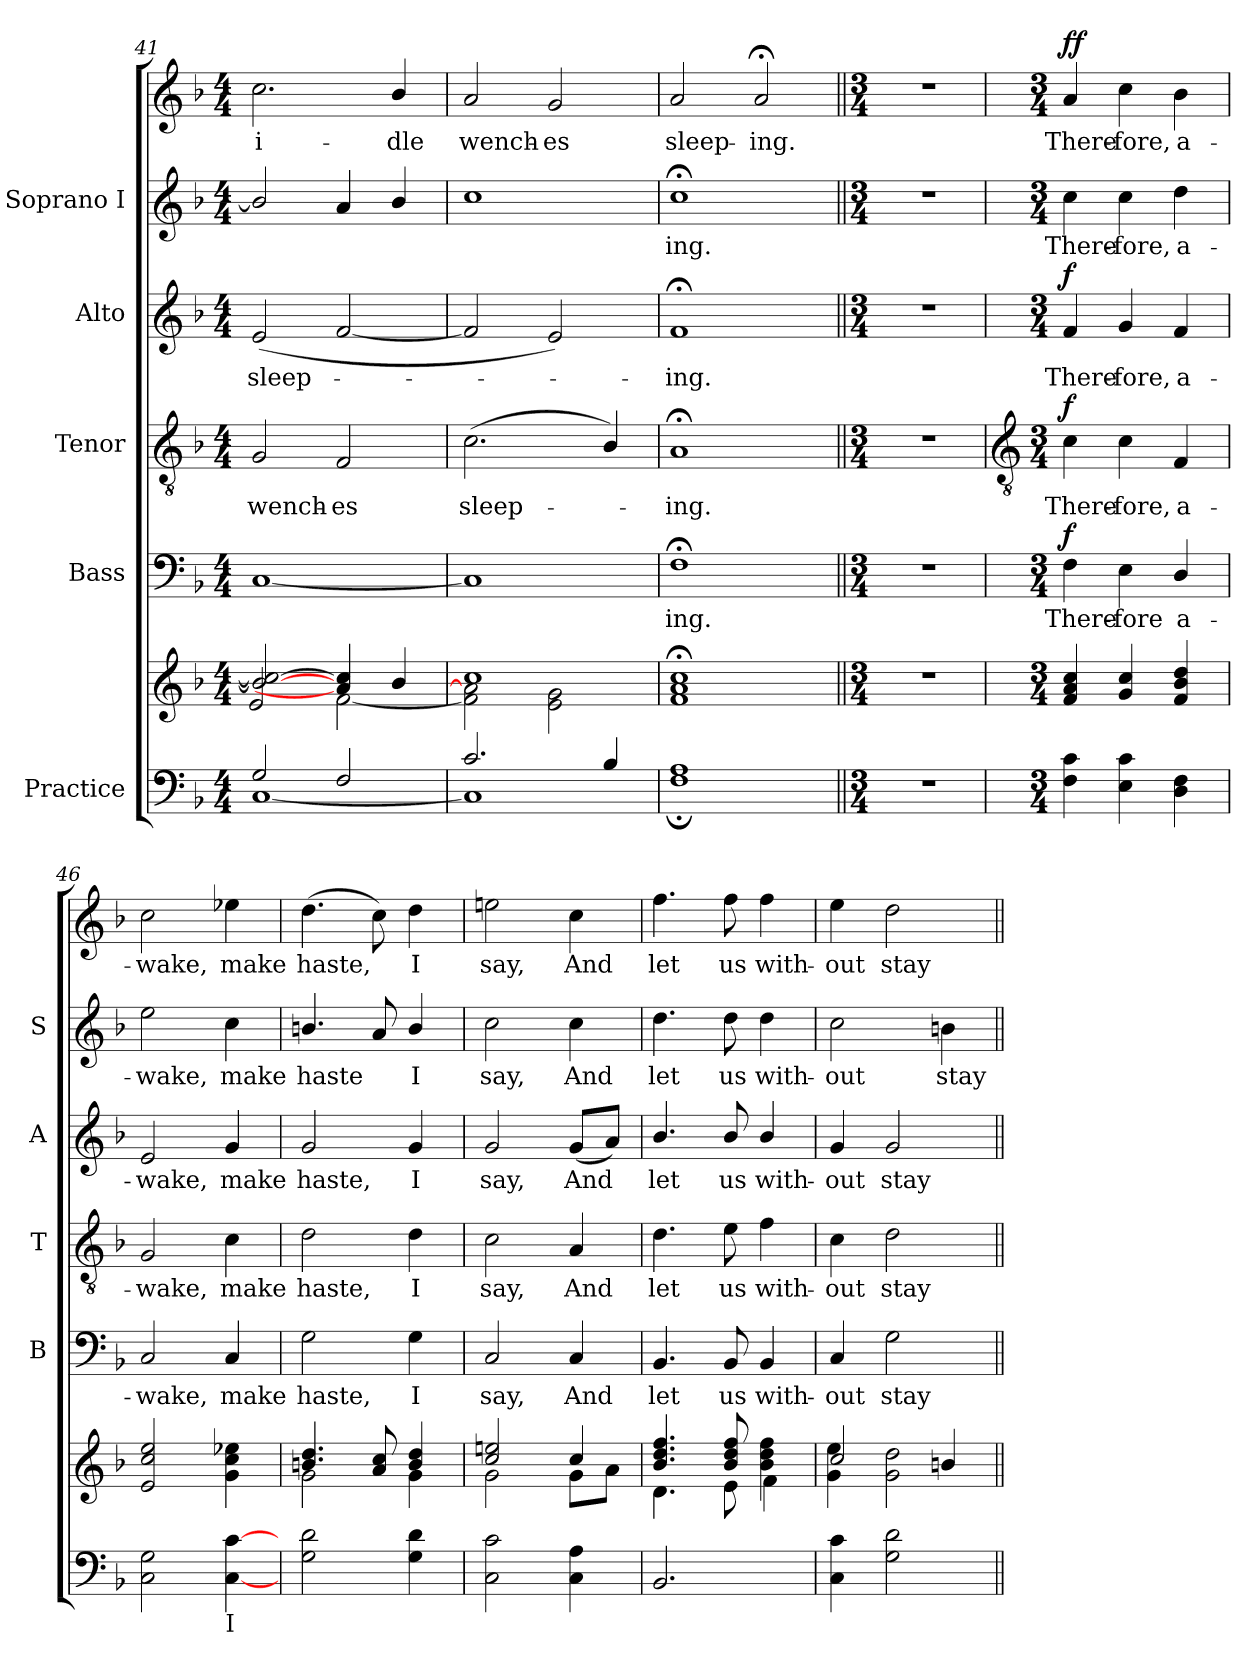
**kern	**kern	**kern	**text	**dynam	**kern	**text	**dynam	**kern	**text	**dynam	**kern	**text	**kern	**text	**dynam
*part5	*part5	*part4	*part4	*part4	*part3	*part3	*part3	*part2	*part2	*part2	*part1	*part1	*part1	*part1	*part1
*staff7	*staff6	*staff5	*staff5	*staff5	*staff4	*staff4	*staff4	*staff3	*staff3	*staff3	*staff2	*staff2	*staff1	*staff1	*staff1/2
*I"Practice	*	*I"Bass	*	*	*I"Tenor	*	*	*I"Alto	*	*	*I"Soprano I	*	*	*	*
*	*	*I'B	*	*	*I'T	*	*	*I'A	*	*	*I'S	*	*	*	*
*clefF4	*clefG2	*clefF4	*	*	*clefGv2	*	*	*clefG2	*	*	*clefG2	*	*clefG2	*	*
*k[b-]	*k[b-]	*k[b-]	*	*	*k[b-]	*	*	*k[b-]	*	*	*k[b-]	*	*k[b-]	*	*
*F:	*F:	*F:	*	*	*F:	*	*	*F:	*	*	*F:	*	*F:	*	*
*M4/4	*M4/4	*M4/4	*	*	*M4/4	*	*	*M4/4	*	*	*M4/4	*	*M4/4	*	*
=41	=41	=41	=41	=41	=41	=41	=41	=41	=41	=41	=41	=41	=41	=41	=41
*^	*^	*	*	*	*	*	*	*	*	*	*	*	*	*	*
!	!	!	!	!	!	!	!	!LO:LY:b	!	!	!LO:LY:b	!	!	!	!	!LO:LY:b	!
2G/	[1C\	2b-/_ 2cc/_	2e/	[1C	.	.	2G	wench-	.	(<2e	sleep-	.	2b-/]	.	2.cc	i-	.
!	!	!	!	!	!	!	!	!LO:LY:b	!	!	!	!	!	!	!	!	!
2F/	.	4a/] 4cc/]	[2f\	.	.	.	2F	-es	.	[2f	.	.	4a	.	.	.	.
!	!	!	!	!	!	!	!	!	!	!	!	!	!	!	!	!LO:LY:b	!
.	.	4b-/	.	.	.	.	.	.	.	.	.	.	4b-/	.	4b-/	-dle	.
=42	=42	=42	=42	=42	=42	=42	=42	=42	=42	=42	=42	=42	=42	=42	=42	=42	=42
!	!	!	!	!	!	!	!	!LO:LY:b	!	!	!	!	!	!	!	!LO:LY:b	!
2.c/	1C\]	1cc/	2f\] 2a\]	1C]	.	.	(<2.c	sleep-	.	2f]	.	.	1cc	.	2a	wench-	.
!	!	!	!	!	!	!	!	!	!	!	!	!	!	!	!	!LO:LY:b	!
.	.	.	2e\ 2g\	.	.	.	.	.	.	2e)	.	.	.	.	2g	-es	.
4B-/	.	.	.	.	.	.	4B-/)	.	.	.	.	.	.	.	.	.	.
=43	=43	=43	=43	=43	=43	=43	=43	=43	=43	=43	=43	=43	=43	=43	=43	=43	=43
!	!	!	!	!	!LO:LY:b	!	!	!LO:LY:b	!	!	!LO:LY:b	!	!	!LO:LY:b	!	!LO:LY:b	!
1A/	1F;\	1f/;< 1cc/;<	1a\	1F;<	ing.	.	1A;<	ing.	.	1f;<	ing.	.	1cc;<	ing.	2a	sleep-	.
!	!	!	!	!	!	!	!	!	!	!	!	!	!	!	!	!LO:LY:b	!
.	.	.	.	.	.	.	.	.	.	.	.	.	.	.	2a;<	-ing.	.
*v	*v	*	*	*	*	*	*	*	*	*	*	*	*	*	*	*	*
*	*v	*v	*	*	*	*	*	*	*	*	*	*	*	*	*	*
=44||	=44||	=44||	=44||	=44||	=44||	=44||	=44||	=44||	=44||	=44||	=44||	=44||	=44||	=44||	=44||
*M3/4	*M3/4	*M3/4	*	*	*M3/4	*	*	*M3/4	*	*	*M3/4	*	*M3/4	*	*
2.r	2.r	2.r	.	.	2.r	.	.	2.r	.	.	2.r	.	2.r	.	.
!!LO:LB:g=z
=45	=45	=45	=45	=45	=45	=45	=45	=45	=45	=45	=45	=45	=45	=45	=45
*	*	*	*	*	*clefGv2	*	*	*	*	*	*	*	*	*	*
*M3/4	*M3/4	*M3/4	*	*	*M3/4	*	*	*M3/4	*	*	*M3/4	*	*M3/4	*	*
*	*^	*	*	*	*	*	*	*	*	*	*	*	*	*	*
!	!	!	!	!LO:LY:b	!LO:DY:b	!	!LO:LY:b	!LO:DY:b	!	!LO:LY:b	!LO:DY:b	!	!LO:LY:b	!	!LO:LY:b	!LO:DY:b=2
!	!	!	!	!	!	!	!	!	!	!	!	!	!	!	!	!LO:DY:n=1:b
4F\ 4c\	4f/ 4a/ 4cc/	2ryy	4F	There-	f	4c	There-	f	4f	There-	f	4cc	-There-	4a	There-	f f
!	!	!	!	!LO:LY:b	!	!	!LO:LY:b	!	!	!LO:LY:b	!	!	!LO:LY:b	!	!LO:LY:b	!
4E\ 4c\	4g/ 4cc/	.	4E	-fore	.	4c	-fore,	.	4g	-fore,	.	4cc	-fore,	4cc	-fore,	.
!	!	!	!	!LO:LY:b	!	!	!LO:LY:b	!	!	!LO:LY:b	!	!	!LO:LY:b	!	!LO:LY:b	!
4D\ 4F\	4f/ 4b-/ 4dd/	4ryy	4D/	a-	.	4F	a-	.	4f	a-	.	4dd	a-	4b-	a-	.
=46	=46	=46	=46	=46	=46	=46	=46	=46	=46	=46	=46	=46	=46	=46	=46	=46
!	!	!	!	!LO:LY:b	!	!	!LO:LY:b	!	!	!LO:LY:b	!	!	!LO:LY:b	!	!LO:LY:b	!
2C\ 2G\	2e/ 2cc/ 2ee/	2ryy	2C	-wake,	.	2G	-wake,	.	2e	-wake,	.	2ee	wake,	2cc	-wake,	.
!LO:TX:b:t=I	!	!	!	!	!	!	!	!	!	!	!	!	!	!	!	!
!	!	!	!	!LO:LY:b	!	!	!LO:LY:b	!	!	!LO:LY:b	!	!	!LO:LY:b	!	!LO:LY:b	!
[4C\ [4c\	4g\ 4cc\ 4ee-X\	4ryy	4C	make	.	4c	make	.	4g	make	.	4cc	make	4ee-X	make	.
=47	=47	=47	=47	=47	=47	=47	=47	=47	=47	=47	=47	=47	=47	=47	=47	=47
!	!	!	!	!LO:LY:b	!	!	!LO:LY:b	!	!	!LO:LY:b	!	!	!LO:LY:b	!	!LO:LY:b	!
2G\ 2d\	4.bn/ 4.dd/	2g\	2G	haste,	.	2d	haste,	.	2g	haste,	.	4.bn/	haste	(>4.dd	haste,	.
.	8a/ 8cc/	.	.	.	.	.	.	.	.	.	.	8a	.	8cc)	.	.
!	!	!	!	!LO:LY:b	!	!	!LO:LY:b	!	!	!LO:LY:b	!	!	!LO:LY:b	!	!LO:LY:b	!
4G\ 4d\	4b/ 4dd/	4g\	4G	I	.	4d	I	.	4g	I	.	4b/	I	4dd	I	.
=48	=48	=48	=48	=48	=48	=48	=48	=48	=48	=48	=48	=48	=48	=48	=48	=48
!	!	!	!	!LO:LY:b	!	!	!LO:LY:b	!	!	!LO:LY:b	!	!	!LO:LY:b	!	!LO:LY:b	!
2C\ 2c\	2cc/ 2een/	2g\	2C	say,	.	2c	say,	.	2g	say,	.	2cc	say,	2een	say,	.
!	!	!	!	!LO:LY:b	!	!	!LO:LY:b	!	!	!LO:LY:b	!	!	!LO:LY:b	!	!LO:LY:b	!
4C\ 4A\	4cc/	8g\L	4C	And	.	4A	And	.	(<8gL	And	.	4cc	And	4cc	And	.
.	.	8a\J	.	.	.	.	.	.	8aJ)	.	.	.	.	.	.	.
=49	=49	=49	=49	=49	=49	=49	=49	=49	=49	=49	=49	=49	=49	=49	=49	=49
!	!	!	!	!LO:LY:b	!	!	!LO:LY:b	!	!	!LO:LY:b	!	!	!LO:LY:b	!	!LO:LY:b	!
2.BB-/	4.b-/ 4.dd/ 4.ff/	4.d\	4.BB-	let	.	4.d	let	.	4.b-/	let	.	4.dd	-let	4.ff	let	.
!	!	!	!	!LO:LY:b	!	!	!LO:LY:b	!	!	!LO:LY:b	!	!	!LO:LY:b	!	!LO:LY:b	!
.	8b-/ 8dd/ 8ff/	8e\	8BB-	us	.	8e	us	.	8b-/	us	.	8dd	us	8ff	us	.
!	!	!	!	!LO:LY:b	!	!	!LO:LY:b	!	!	!LO:LY:b	!	!	!LO:LY:b	!	!LO:LY:b	!
.	4b-\ 4dd\ 4ff\	4f\	4BB-	with-	.	4f	with-	.	4b-/	with-	.	4dd	with-	4ff	with-	.
=50	=50	=50	=50	=50	=50	=50	=50	=50	=50	=50	=50	=50	=50	=50	=50	=50
!	!	!	!	!LO:LY:b	!	!	!LO:LY:b	!	!	!LO:LY:b	!	!	!LO:LY:b	!	!LO:LY:b	!
4C\ 4c\	2cc/	4g\ 4ee\	4C	-out	.	4c	-out	.	4g	-out	.	2cc	-out	4ee	-out	.
!	!	!	!	!LO:LY:b	!	!	!LO:LY:b	!	!	!LO:LY:b	!	!	!	!	!LO:LY:b	!
2G\ 2d\	.	2g\ 2dd\	2G	stay-	.	2d	stay-	.	2g	stay-	.	.	.	2dd	stay-	.
!	!	!	!	!	!	!	!	!	!	!	!	!	!LO:LY:b	!	!	!
.	4bn/	.	.	.	.	.	.	.	.	.	.	4bn	stay-	.	.	.
*	*v	*v	*	*	*	*	*	*	*	*	*	*	*	*	*	*
=||	=||	=||	=||	=||	=||	=||	=||	=||	=||	=||	=||	=||	=||	=||	=||
*-	*-	*-	*-	*-	*-	*-	*-	*-	*-	*-	*-	*-	*-	*-	*-
